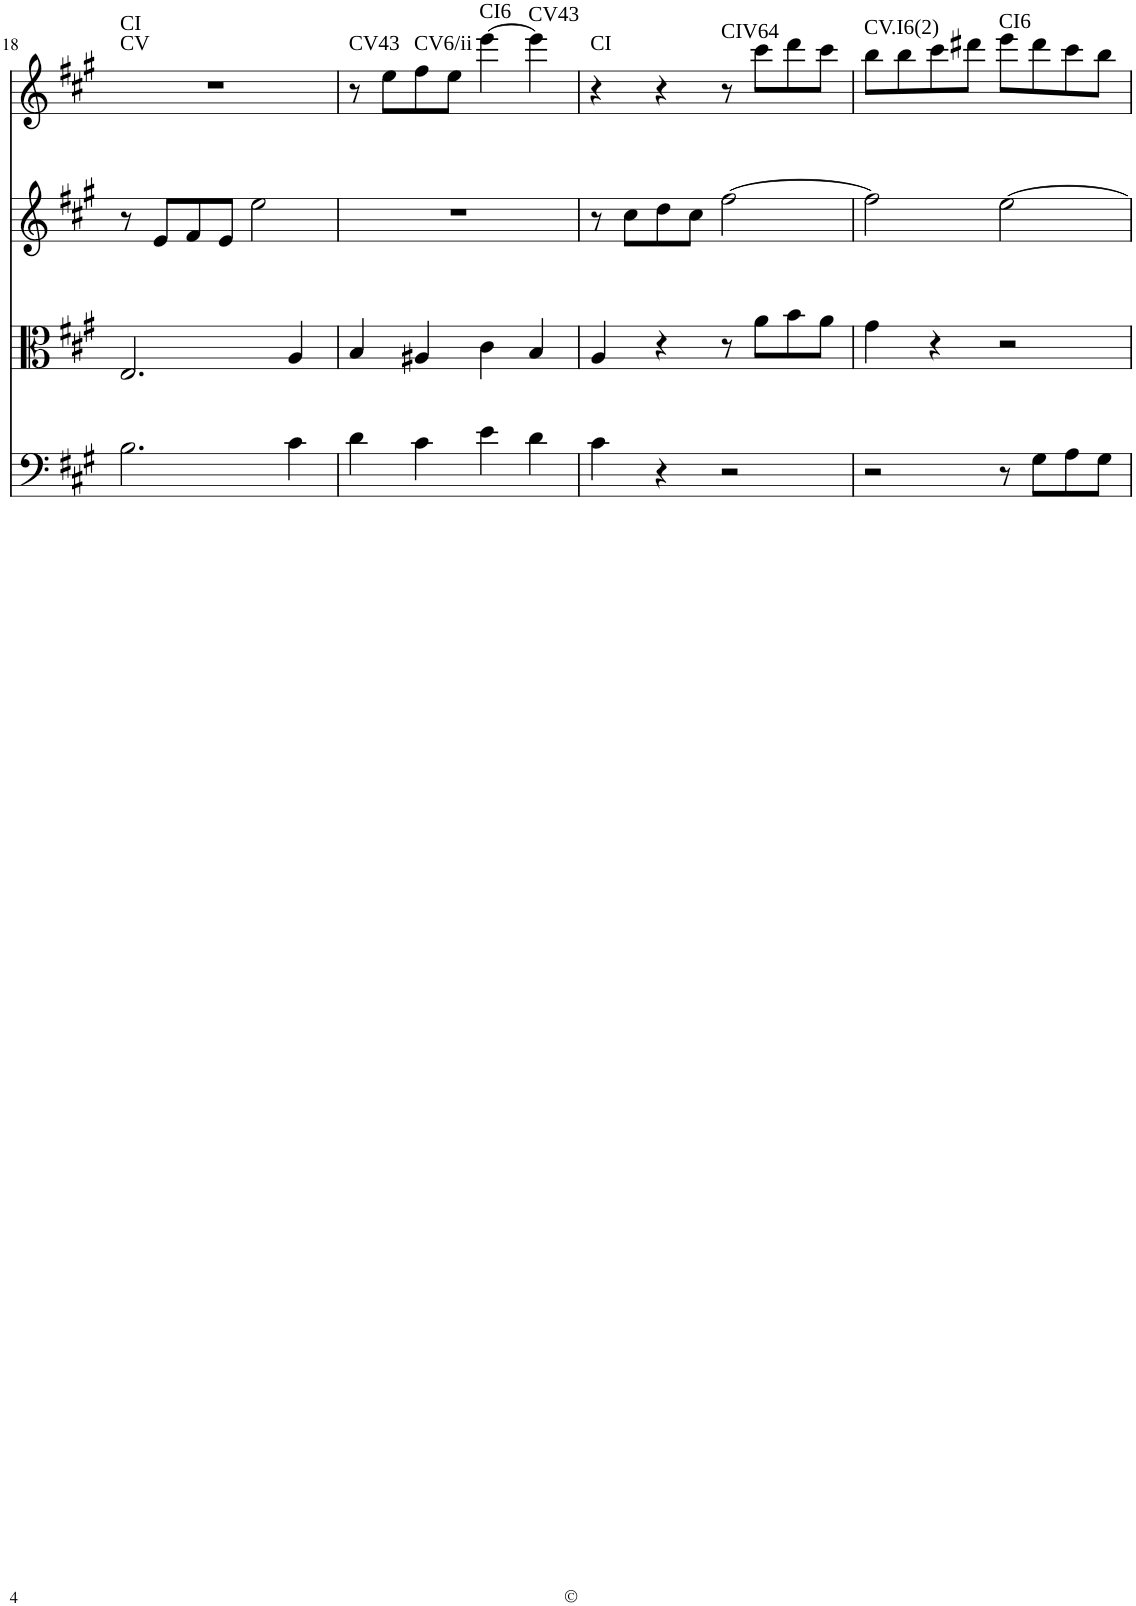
**kern	**kern	**kern	**kern
*part4	*part3	*part2	*part1
*staff4	*staff3	*staff2	*staff1
*I"Violoncello	*I"Viola	*I"Violin 2	*I"Violin 1
*I'Vc	*I'Vla	*I'Vln	*I'Vln
!!LO:PB:g=z
*clefF4	*clefC3	*clefG2	*clefG2
*k[f#c#g#]	*k[f#c#g#]	*k[f#c#g#]	*k[f#c#g#]
*A:	*A:	*A:	*A:
*M2/2	*M2/2	*M2/2	*M2/2
*met(c|)	*met(c|)	*met(c|)	*met(c|)
=18	=18	=18	=18
!	!	!	!LO:TX:a:t=CV
!	!	!	!LO:TX:a:t=CI
2.B\	2.E/	8r	1r
.	.	8e/L	.
.	.	8f#/	.
.	.	8e/J	.
.	.	2ee\	.
4c#\	4A/	.	.
=19	=19	=19	=19
!	!	!	!LO:TX:a:t=CV43
4d\	4B/	1r	8r
.	.	.	8ee\L
!	!	!	!LO:TX:a:t=CV6/ii
4c#\	4A#X/	.	8ff#\
.	.	.	8ee\J
!	!	!	!LO:TX:a:t=CI6
4e\	4c#\	.	[4eee\
!	!	!	!LO:TX:a:t=CV43
4d\	4B/	.	4eee\]
=20	=20	=20	=20
!	!	!	!LO:TX:a:t=CI
4c#\	4A/	8r	4r
.	.	8cc#\L	.
4r	4r	8dd\	4r
.	.	8cc#\J	.
!	!	!	!LO:TX:a:t=CIV64
2r	8r	[2ff#\	8r
.	8a\L	.	8ccc#\L
.	8b\	.	8ddd\
.	8a\J	.	8ccc#\J
=21	=21	=21	=21
!	!	!	!LO:TX:a:t=CV.I6(2)
2r	4g#\	2ff#\]	8bb\L
.	.	.	8bb\
.	4r	.	8ccc#\
.	.	.	8ddd#X\J
!	!	!	!LO:TX:a:t=CI6
8r	2r	[2ee\	8eee\L
8G#\L	.	.	8ddd#\
8A\	.	.	8ccc#\
8G#\J	.	.	8bb\J
=	=	=	=
*-	*-	*-	*-
